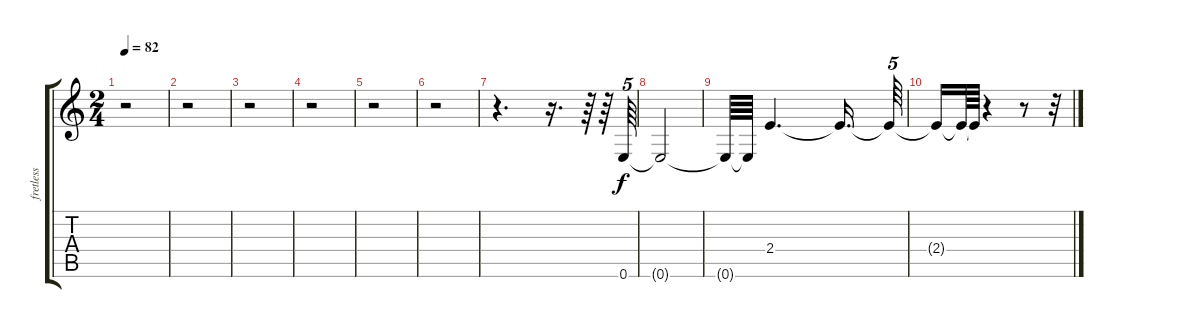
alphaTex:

\track ("fretless" "fretless") {instrument fretlessbass}
\staff {score tabs}
\tuning (E4 B3 G3 D3 A2 E2) {hide}
\ts (2 4)
\tempo 82
\clef g2
\ks c
r.2{dy f} |
r.2 |
r.2 |
r.2 |
r.2 |
r.2 |
r.4{d} r.16{d} r.64 r.64 0.6.64{tu (5 4)} |
0.6{t}.2 |
0.6{t}.64 0.6{t}.64 2.4.4{d} 2.4{t}.16{d} 2.4{t}.64{tu (5 4)} |
2.4{t}.16 2.4{t}.64 2.4{t}.64 r.4 r.8 r.32
